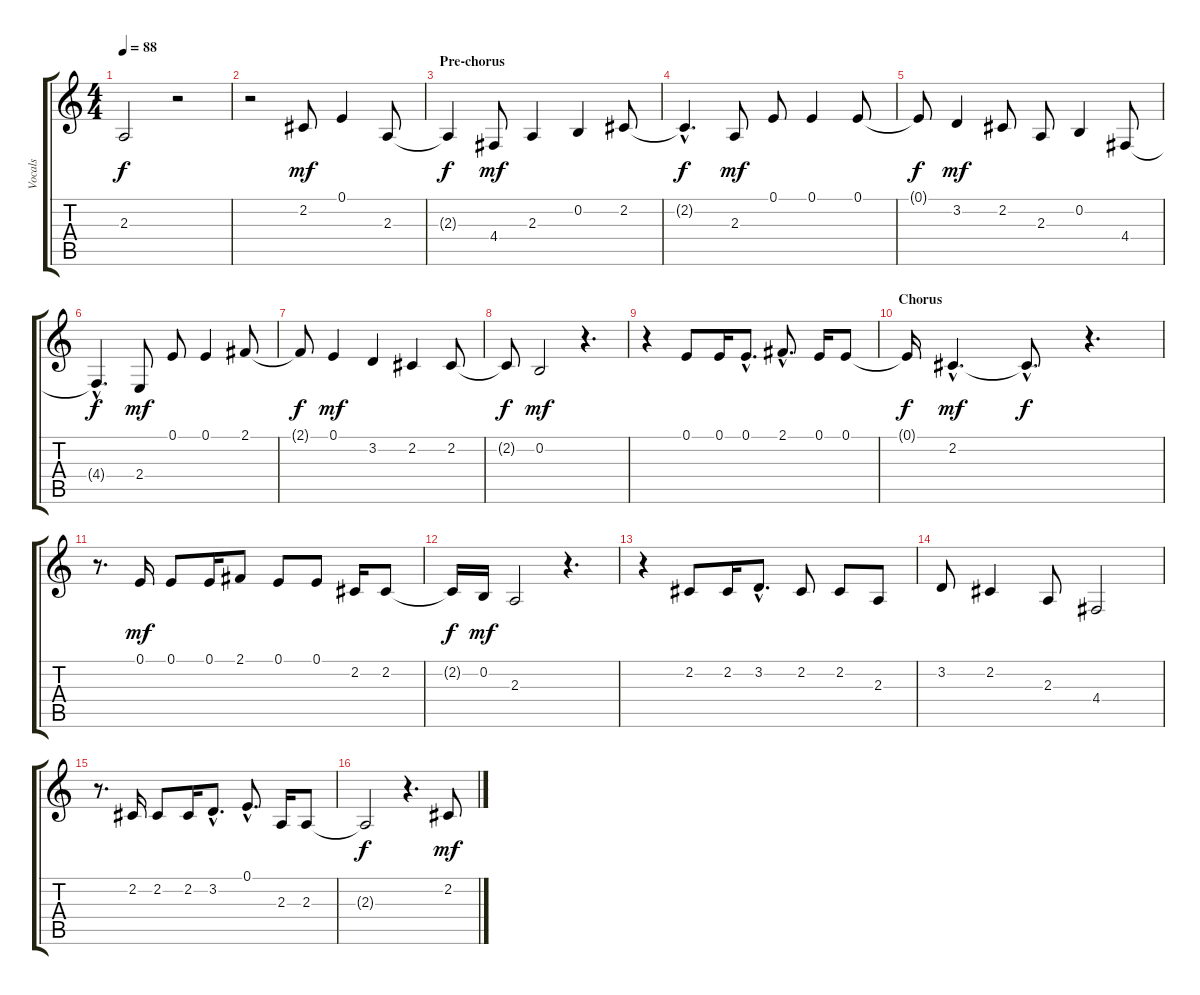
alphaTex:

\track ("Vocals" "Vocals") {instrument clarinet}
\staff {score tabs}
\tuning (E4 B3 G3 D3 A2 E2) {hide}
\ts (4 4)
\tempo 88
\clef g2
\ks c
2.3{t}.2{dy f} r.2 |
r.2 2.2.8{dy mf} 0.1.4 2.3.8 |
\section ("" "Pre-chorus")
2.3{t}.4{dy f} 4.4.8{dy mf} 2.3.4 0.2.4 2.2.8 |
2.2{hac t}.4{d dy f} 2.3.8{dy mf} 0.1.8 0.1.4 0.1.8 |
0.1{t}.8{dy f} 3.2.4{dy mf} 2.2.8 2.3.8 0.2.4 4.4.8 |
4.4{hac t}.4{d dy f} 2.4.8{dy mf} 0.1.8 0.1.4 2.1.8 |
2.1{t}.8{dy f} 0.1.4{dy mf} 3.2.4 2.2.4 2.2.8 |
2.2{t}.8{dy f} 0.2.2{dy mf} r.4{d} |
r.4 0.1.8 0.1.16 0.1{hac}.8{d} 2.1{hac}.8{d} 0.1.16 0.1.8 |
\section ("" "Chorus")
0.1{t}.16{dy f} 2.2{hac}.4{d dy mf} 2.2{hac t}.8{d dy f} r.4{d} |
r.8{d} 0.1.16{dy mf} 0.1.8 0.1.16 2.1.8 0.1.8 0.1.8 2.2.16 2.2.8 |
2.2{t}.16{dy f} 0.2.16{dy mf} 2.3.2 r.4{d} |
r.4 2.2.8 2.2.16 3.2{hac}.8{d} 2.2.8 2.2.8 2.3.8 |
3.2.8 2.2.4 2.3.8 4.4.2 |
r.8{d} 2.2.16 2.2.8 2.2.16 3.2{hac}.8{d} 0.1{hac}.8{d} 2.3.16 2.3.8 |
2.3{t}.2{dy f} r.4{d} 2.2.8{dy mf}
